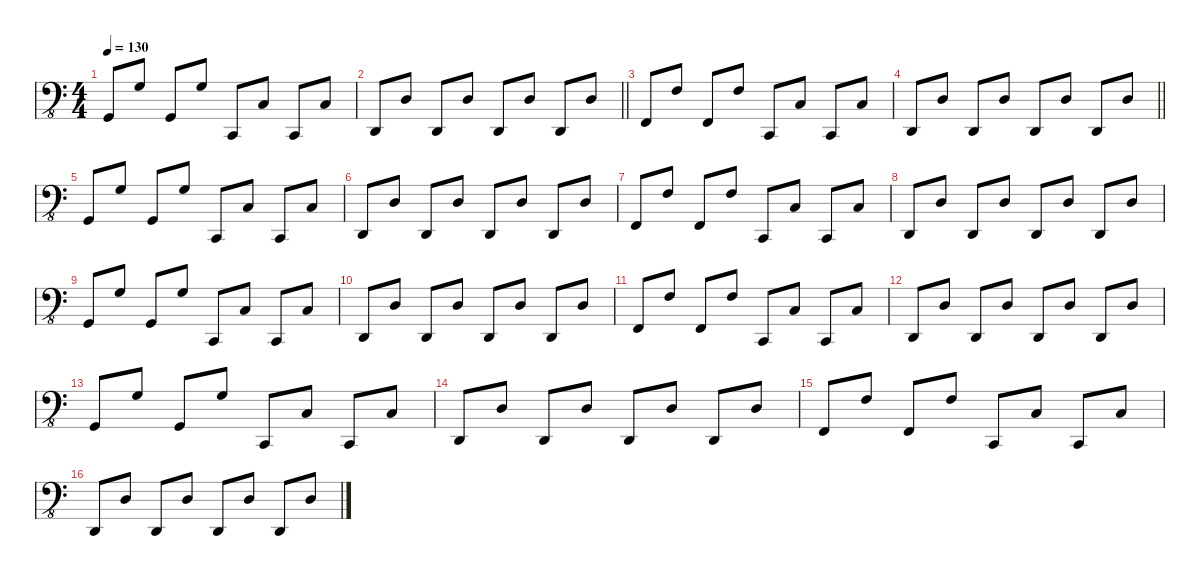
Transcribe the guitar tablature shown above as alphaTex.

\defaultSystemsLayout 4
\hideDynamics
\bracketExtendMode nobrackets
\singleTrackTrackNamePolicy hidden
\multiTrackTrackNamePolicy hidden
\otherSystemsTrackNameOrientation horizontal
\track ("Synth 2-LH" "synth.bs.") {defaultSystemsLayout 4 instrument synthbass1}
\staff {score}
\tuning (G2 D2 A1 E1 B0)
\displaytranspose 0
\ts (4 4)
\tempo 130
\clef f4
\ottava 8vb
\ks c
3.4.8{dy f beam Up} 5.2.8{beam Up} 3.4.8{beam Up} 5.2.8{beam Up} 1.5.8{beam Up} 3.3.8{beam Up} 1.5.8{beam Up} 3.3.8{beam Up} |
\barLineRight lightlight
3.5.8{beam Up} 5.3.8{beam Up} 3.5.8{beam Up} 5.3.8{beam Up} 3.5.8{beam Up} 5.3.8{beam Up} 3.5.8{beam Up} 5.3.8{beam Up} |
1.4.8{beam Up} 3.2.8{beam Up} 1.4.8{beam Up} 3.2.8{beam Up} 1.5.8{beam Up} 3.3.8{beam Up} 1.5.8{beam Up} 3.3.8{beam Up} |
\barLineRight lightlight
3.5.8{beam Up} 5.3.8{beam Up} 3.5.8{beam Up} 5.3.8{beam Up} 3.5.8{beam Up} 5.3.8{beam Up} 3.5.8{beam Up} 5.3.8{beam Up} |
3.4.8{beam Up} 5.2.8{beam Up} 3.4.8{beam Up} 5.2.8{beam Up} 1.5.8{beam Up} 3.3.8{beam Up} 1.5.8{beam Up} 3.3.8{beam Up} |
3.5.8{beam Up} 5.3.8{beam Up} 3.5.8{beam Up} 5.3.8{beam Up} 3.5.8{beam Up} 5.3.8{beam Up} 3.5.8{beam Up} 5.3.8{beam Up} |
1.4.8{beam Up} 3.2.8{beam Up} 1.4.8{beam Up} 3.2.8{beam Up} 1.5.8{beam Up} 3.3.8{beam Up} 1.5.8{beam Up} 3.3.8{beam Up} |
3.5.8{beam Up} 5.3.8{beam Up} 3.5.8{beam Up} 5.3.8{beam Up} 3.5.8{beam Up} 5.3.8{beam Up} 3.5.8{beam Up} 5.3.8{beam Up} |
3.4.8{beam Up} 5.2.8{beam Up} 3.4.8{beam Up} 5.2.8{beam Up} 1.5.8{beam Up} 3.3.8{beam Up} 1.5.8{beam Up} 3.3.8{beam Up} |
3.5.8{beam Up} 5.3.8{beam Up} 3.5.8{beam Up} 5.3.8{beam Up} 3.5.8{beam Up} 5.3.8{beam Up} 3.5.8{beam Up} 5.3.8{beam Up} |
1.4.8{beam Up} 3.2.8{beam Up} 1.4.8{beam Up} 3.2.8{beam Up} 1.5.8{beam Up} 3.3.8{beam Up} 1.5.8{beam Up} 3.3.8{beam Up} |
3.5.8{beam Up} 5.3.8{beam Up} 3.5.8{beam Up} 5.3.8{beam Up} 3.5.8{beam Up} 5.3.8{beam Up} 3.5.8{beam Up} 5.3.8{beam Up} |
3.4.8{beam Up} 5.2.8{beam Up} 3.4.8{beam Up} 5.2.8{beam Up} 1.5.8{beam Up} 3.3.8{beam Up} 1.5.8{beam Up} 3.3.8{beam Up} |
3.5.8{beam Up} 5.3.8{beam Up} 3.5.8{beam Up} 5.3.8{beam Up} 3.5.8{beam Up} 5.3.8{beam Up} 3.5.8{beam Up} 5.3.8{beam Up} |
1.4.8{beam Up} 3.2.8{beam Up} 1.4.8{beam Up} 3.2.8{beam Up} 1.5.8{beam Up} 3.3.8{beam Up} 1.5.8{beam Up} 3.3.8{beam Up} |
3.5.8{beam Up} 5.3.8{beam Up} 3.5.8{beam Up} 5.3.8{beam Up} 3.5.8{beam Up} 5.3.8{beam Up} 3.5.8{beam Up} 5.3.8{beam Up}
